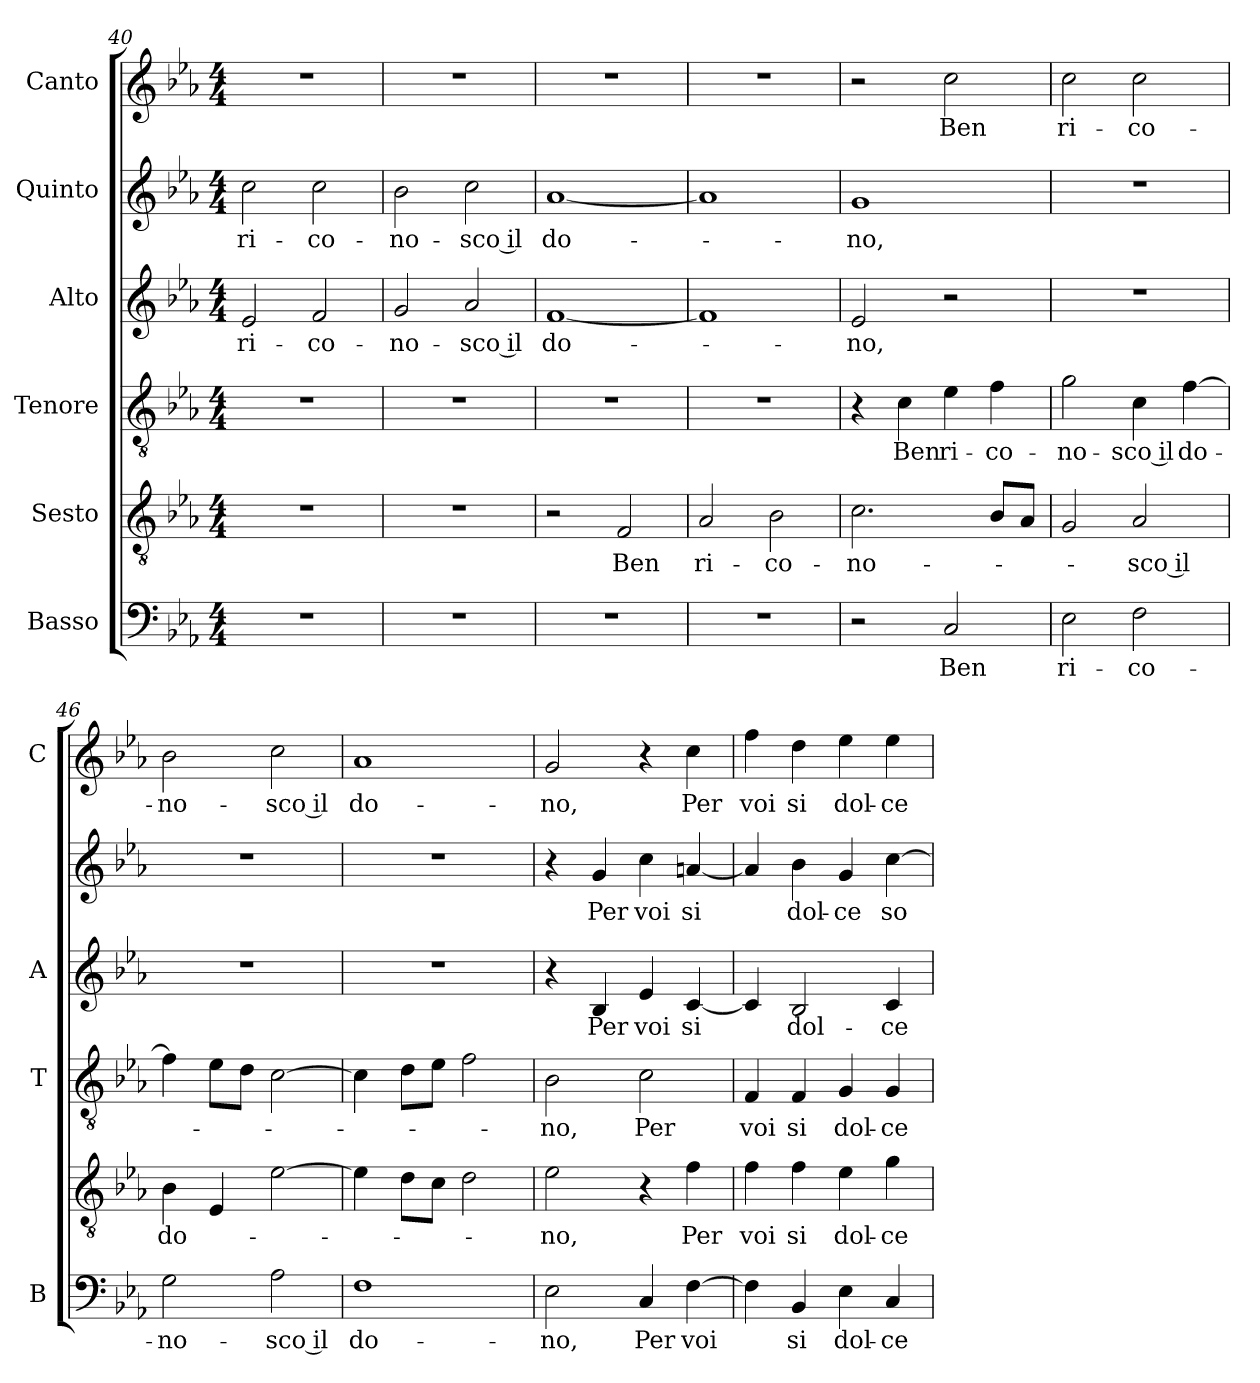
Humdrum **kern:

**kern	**text	**kern	**text	**kern	**text	**kern	**text	**kern	**text	**kern	**text
*part6	*part6	*part5	*part5	*part4	*part4	*part3	*part3	*part2	*part2	*part1	*part1
*staff6	*staff6	*staff5	*staff5	*staff4	*staff4	*staff3	*staff3	*staff2	*staff2	*staff1	*staff1
*I"Basso	*	*I"Sesto	*	*I"Tenore	*	*I"Alto	*	*I"Quinto	*	*I"Canto	*
*I'B	*	*	*	*I'T	*	*I'A	*	*	*	*I'C	*
*clefF4	*	*clefGv2	*	*clefGv2	*	*clefG2	*	*clefG2	*	*clefG2	*
*k[b-e-a-]	*	*k[b-e-a-]	*	*k[b-e-a-]	*	*k[b-e-a-]	*	*k[b-e-a-]	*	*k[b-e-a-]	*
*E-:	*	*E-:	*	*E-:	*	*E-:	*	*E-:	*	*E-:	*
*M4/4	*	*M4/4	*	*M4/4	*	*M4/4	*	*M4/4	*	*M4/4	*
=40	=40	=40	=40	=40	=40	=40	=40	=40	=40	=40	=40
!	!	!	!	!	!	!	!LO:LY:b	!	!LO:LY:b	!	!
1r	.	1r	.	1r	.	2e-/	ri-	2cc\	ri-	1r	.
!	!	!	!	!	!	!	!LO:LY:b	!	!LO:LY:b	!	!
.	.	.	.	.	.	2f/	-co-	2cc\	-co-	.	.
=41	=41	=41	=41	=41	=41	=41	=41	=41	=41	=41	=41
!	!	!	!	!	!	!	!LO:LY:b	!	!LO:LY:b	!	!
1r	.	1r	.	1r	.	2g/	-no-	2b-\	-no-	1r	.
!	!	!	!	!	!	!	!LO:LY:b	!	!LO:LY:b	!	!
.	.	.	.	.	.	2a-/	-sco il	2cc\	-sco il	.	.
=42	=42	=42	=42	=42	=42	=42	=42	=42	=42	=42	=42
!	!	!	!	!	!	!	!LO:LY:b	!	!LO:LY:b	!	!
1r	.	2r	.	1r	.	[1f	do-	[1a-	do-	1r	.
!	!	!	!LO:LY:b	!	!	!	!	!	!	!	!
.	.	2F/	Ben	.	.	.	.	.	.	.	.
=43	=43	=43	=43	=43	=43	=43	=43	=43	=43	=43	=43
!	!	!	!LO:LY:b	!	!	!	!	!	!	!	!
1r	.	2A-/	ri-	1r	.	1f]	.	1a-]	.	1r	.
!	!	!	!LO:LY:b	!	!	!	!	!	!	!	!
.	.	2B-\	-co-	.	.	.	.	.	.	.	.
=44	=44	=44	=44	=44	=44	=44	=44	=44	=44	=44	=44
!	!	!	!LO:LY:b	!	!	!	!LO:LY:b	!	!LO:LY:b	!	!
2r	.	2.c\	-no-	4r	.	2e-/	-no,	1g	-no,	2r	.
!	!	!	!	!	!LO:LY:b	!	!	!	!	!	!
.	.	.	.	4c\	Ben	.	.	.	.	.	.
!	!LO:LY:b	!	!	!	!LO:LY:b	!	!	!	!	!	!LO:LY:b
2C/	Ben	.	.	4e-\	ri-	2r	.	.	.	2cc\	Ben
!	!	!	!	!	!LO:LY:b	!	!	!	!	!	!
.	.	8B-/L	.	4f\	-co-	.	.	.	.	.	.
.	.	8A-/J	.	.	.	.	.	.	.	.	.
=45	=45	=45	=45	=45	=45	=45	=45	=45	=45	=45	=45
!	!LO:LY:b	!	!	!	!LO:LY:b	!	!	!	!	!	!LO:LY:b
2E-\	ri-	2G/	.	2g\	-no-	1r	.	1r	.	2cc\	ri-
!	!LO:LY:b	!	!LO:LY:b	!	!LO:LY:b	!	!	!	!	!	!LO:LY:b
2F\	-co-	2A-/	-sco il	4c\	-sco il	.	.	.	.	2cc\	-co-
!	!	!	!	!	!LO:LY:b	!	!	!	!	!	!
.	.	.	.	[4f\	do-	.	.	.	.	.	.
=46	=46	=46	=46	=46	=46	=46	=46	=46	=46	=46	=46
!	!LO:LY:b	!	!LO:LY:b	!	!	!	!	!	!	!	!LO:LY:b
2G\	-no-	4B-\	do-	4f\]	.	1r	.	1r	.	2b-\	-no-
.	.	4E-/	.	8e-\L	.	.	.	.	.	.	.
.	.	.	.	8d\J	.	.	.	.	.	.	.
!	!LO:LY:b	!	!	!	!	!	!	!	!	!	!LO:LY:b
2A-\	-sco il	[2e-\	.	[2c\	.	.	.	.	.	2cc\	-sco il
=47	=47	=47	=47	=47	=47	=47	=47	=47	=47	=47	=47
!	!LO:LY:b	!	!	!	!	!	!	!	!	!	!LO:LY:b
1F	do-	4e-\]	.	4c\]	.	1r	.	1r	.	1a-	do-
.	.	8d\L	.	8d\L	.	.	.	.	.	.	.
.	.	8c\J	.	8e-\J	.	.	.	.	.	.	.
.	.	2d\	.	2f\	.	.	.	.	.	.	.
=48	=48	=48	=48	=48	=48	=48	=48	=48	=48	=48	=48
!	!LO:LY:b	!	!LO:LY:b	!	!LO:LY:b	!	!	!	!	!	!LO:LY:b
2E-\	-no,	2e-\	-no,	2B-\	-no,	4r	.	4r	.	2g/	-no,
!	!	!	!	!	!	!	!LO:LY:b	!	!LO:LY:b	!	!
.	.	.	.	.	.	4B-/	Per	4g/	Per	.	.
!	!LO:LY:b	!	!	!	!LO:LY:b	!	!LO:LY:b	!	!LO:LY:b	!	!
4C/	Per	4r	.	2c\	Per	4e-/	voi	4cc\	voi	4r	.
!	!LO:LY:b	!	!LO:LY:b	!	!	!	!LO:LY:b	!	!LO:LY:b	!	!LO:LY:b
[4F\	voi	4f\	Per	.	.	[4c/	si	[4an/	si	4cc\	Per
!!LO:LB:g=z
=49	=49	=49	=49	=49	=49	=49	=49	=49	=49	=49	=49
!	!	!	!LO:LY:b	!	!LO:LY:b	!	!	!	!	!	!LO:LY:b
4F\]	.	4f\	voi	4F/	voi	4c/]	.	4a/]	.	4ff\	voi
!	!LO:LY:b	!	!LO:LY:b	!	!LO:LY:b	!	!LO:LY:b	!	!LO:LY:b	!	!LO:LY:b
4BB-/	si	4f\	si	4F/	si	2B-/	dol-	4b-\	dol-	4dd\	si
!	!LO:LY:b	!	!LO:LY:b	!	!LO:LY:b	!	!	!	!LO:LY:b	!	!LO:LY:b
4E-\	dol-	4e-\	dol-	4G/	dol-	.	.	4g/	-ce	4ee-\	dol-
!	!LO:LY:b	!	!LO:LY:b	!	!LO:LY:b	!	!LO:LY:b	!	!LO:LY:b	!	!LO:LY:b
4C/	-ce	4g\	-ce	4G/	-ce	4c/	-ce	[4cc\	so-	4ee-\	-ce
=	=	=	=	=	=	=	=	=	=	=	=
*-	*-	*-	*-	*-	*-	*-	*-	*-	*-	*-	*-
